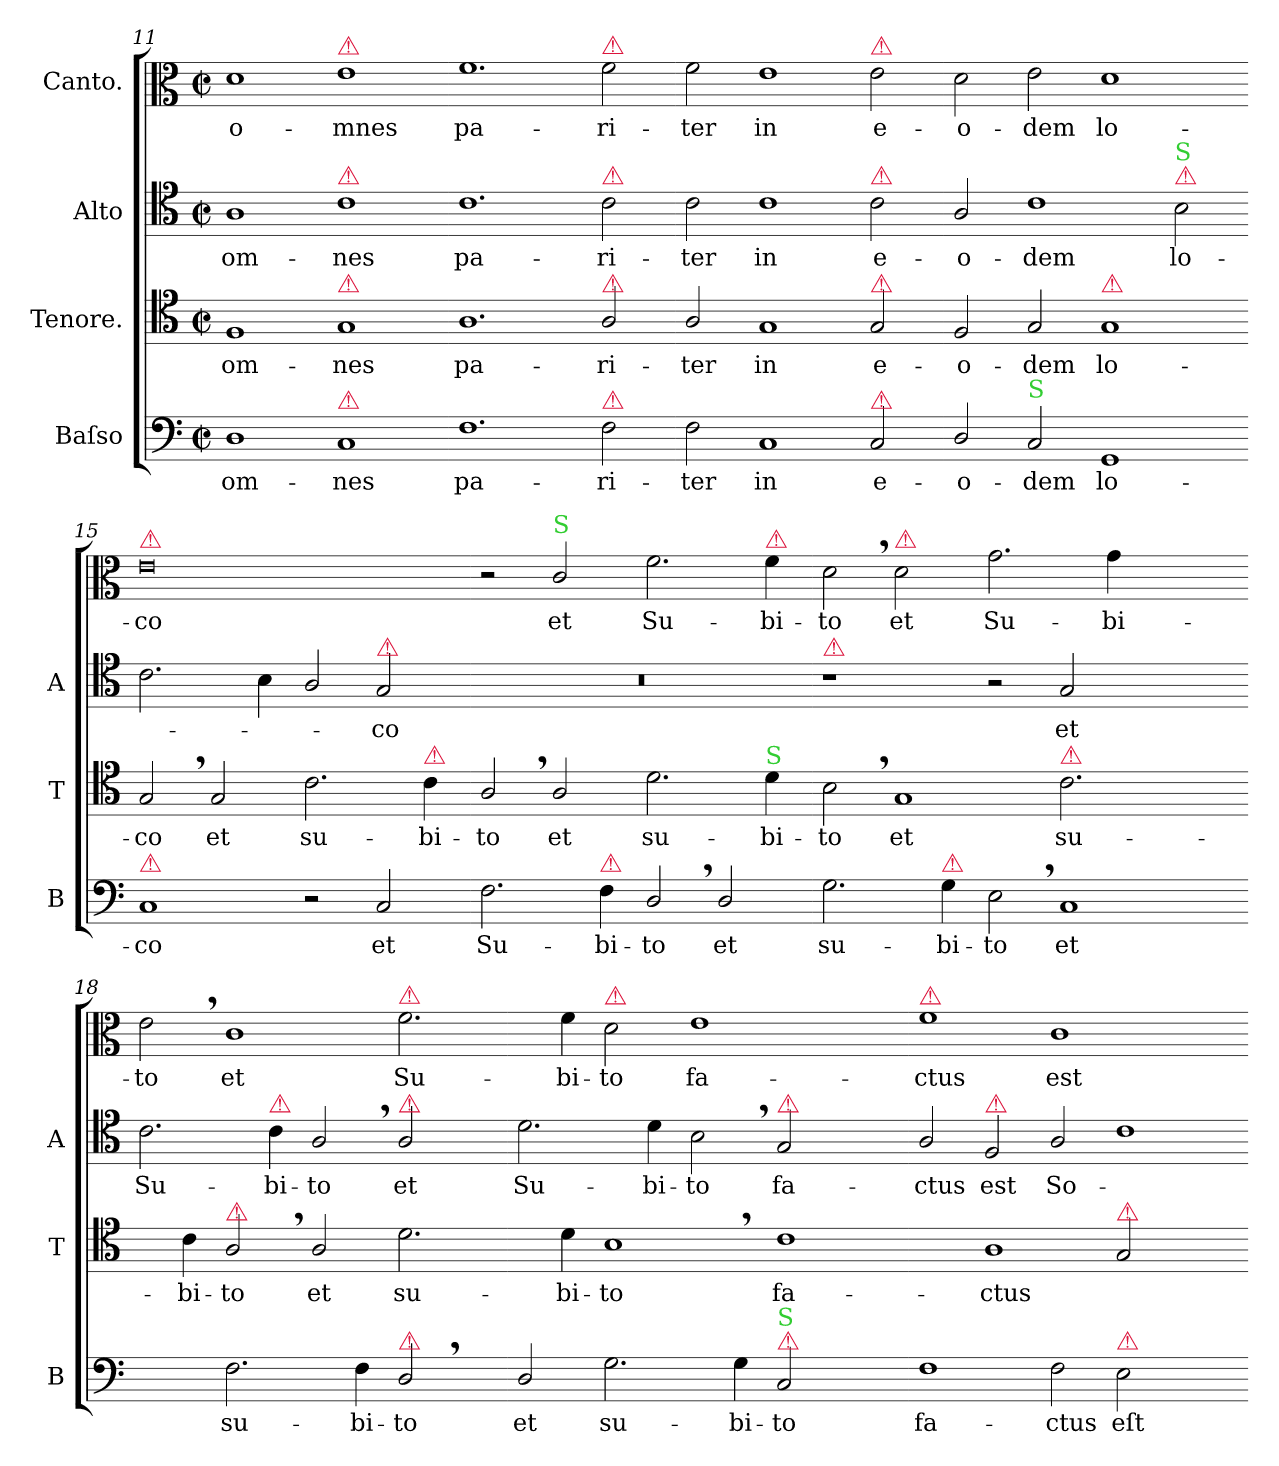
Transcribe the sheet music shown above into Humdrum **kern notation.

**kern	**text	**kern	**text	**kern	**text	**kern	**text
*part4	*part4	*part3	*part3	*part2	*part2	*part1	*part1
*staff4	*staff4	*staff3	*staff3	*staff2	*staff2	*staff1	*staff1
*I"Baſso	*	*I"Tenore.	*	*I"Alto	*	*I"Canto.	*
*I'B	*	*I'T	*	*I'A	*	*	*
*clefF4	*	*clefC4	*	*clefC4	*	*clefC3	*
*	*	*k[]	*	*k[]	*	*k[]	*
*M2/1	*	*M2/1	*	*M2/1	*	*M2/1	*
*met(c|)	*	*met(c|)	*	*met(c|)	*	*met(c|)	*
=11	=11	=11	=11	=11	=11	=11	=11
1D\	om-	1F/	om-	1A\	om-	1d\	o-
!	!	!	!	!	!	!LO:TX:a:color=crimson:t=⚠	!
!	!	!	!	!LO:TX:a:color=crimson:t=⚠	!	!	!
!	!	!LO:TX:a:color=crimson:t=⚠	!	!	!	!	!
!LO:TX:a:color=crimson:t=⚠	!	!	!	!	!	!	!
1C/	-nes	1G/	-nes	1c\	-nes	1e\	-mnes
=12-	=12-	=12-	=12-	=12-	=12-	=12-	=12-
1.F\	pa-	1.A\	pa-	1.c\	pa-	1.f\	pa-
!	!	!	!	!	!	!LO:TX:a:color=crimson:t=⚠	!
!	!	!	!	!LO:TX:a:color=crimson:t=⚠	!	!	!
!	!	!LO:TX:a:color=crimson:t=⚠	!	!	!	!	!
!LO:TX:a:color=crimson:t=⚠	!	!	!	!	!	!	!
2F\	-ri-	2A/	-ri-	2c\	-ri-	2f\	-ri-
=13-	=13-	=13-	=13-	=13-	=13-	=13-	=13-
2F\	-ter	2A/	-ter	2c\	-ter	2f\	-ter
1C/	in	1G/	in	1c\	in	1e\	in
!	!	!	!	!	!	!LO:TX:a:color=crimson:t=⚠	!
!	!	!	!	!LO:TX:a:color=crimson:t=⚠	!	!	!
!	!	!LO:TX:a:color=crimson:t=⚠	!	!	!	!	!
!LO:TX:a:color=crimson:t=⚠	!	!	!	!	!	!	!
2C/	e-	2G/	e-	2c\	e-	2e\	e-
=14-	=14-	=14-	=14-	=14-	=14-	=14-	=14-
2D/	-o-	2F/	-o-	2A/	-o-	2d\	-o-
!LO:TX:a:color=limegreen:t=S	!	!	!	!	!	!	!
2C/	-dem	2G/	-dem	1c\	-dem	2e\	-dem
!	!	!LO:TX:a:color=crimson:t=⚠	!	!	!	!	!
1GG/	lo-	1G/	lo-	.	.	1d\	lo-
!	!	!	!	!LO:TX:a:color=crimson:t=⚠	!	!	!
!	!	!	!	!LO:TX:a:color=limegreen:t=S	!	!	!
.	.	.	.	2B\	lo-	.	.
=15-	=15-	=15-	=15-	=15-	=15-	=15-	=15-
!	!	!	!	!	!	!LO:TX:a:color=crimson:t=⚠	!
!LO:TX:a:color=crimson:t=⚠	!	!	!	!	!	!	!
1C/	-co	2G,</	-co	2.c\	.	0e\	-co
.	.	2G/	et	.	.	.	.
.	.	.	.	4B\	.	.	.
2r	.	2.c\	su-	2A/	.	.	.
!	!	!	!	!LO:TX:a:color=crimson:t=⚠	!	!	!
2C/	et	.	.	2G/	-co	.	.
!	!	!LO:TX:a:color=crimson:t=⚠	!	!	!	!	!
.	.	4c\	-bi-	.	.	.	.
=16-	=16-	=16-	=16-	=16-	=16-	=16-	=16-
2.F\	Su-	2A,</	-to	0r	.	2r	.
!	!	!	!	!	!	!LO:TX:a:color=limegreen:t=S	!
!	!	!	!LO:LY:i	!	!	!	!
.	.	2A/	et	.	.	2c/	et
!LO:TX:a:color=crimson:t=⚠	!	!	!	!	!	!	!
4F\	-bi-	.	.	.	.	.	.
!	!	!	!LO:LY:i	!	!	!	!
2D,</	-to	2.d\	su-	.	.	2.f\	Su-
2D/	et	.	.	.	.	.	.
!	!	!	!	!	!	!LO:TX:a:color=crimson:t=⚠	!
!	!	!LO:TX:a:color=limegreen:t=S	!	!	!	!	!
!	!	!	!LO:LY:i	!	!	!	!
.	.	4d\	-bi-	.	.	4f\	-bi-
=17-	=17-	=17-	=17-	=17-	=17-	=17-	=17-
!	!	!	!	!LO:TX:a:color=crimson:t=⚠	!	!	!
!	!	!	!LO:LY:i	!	!	!	!
2.G\	su-	2B,<\	-to	1r	.	2d,<\	-to
!	!	!	!	!	!	!LO:TX:a:color=crimson:t=⚠	!
!	!	!	!LO:LY:i	!	!	!	!LO:LY:i
.	.	1G/	et	.	.	2d\	et
!LO:TX:a:color=crimson:t=⚠	!	!	!	!	!	!	!
4G\	-bi-	.	.	.	.	.	.
!	!	!	!	!	!	!	!LO:LY:i
2E,<\	-to	.	.	2r	.	2.g\	Su-
!	!	!LO:TX:a:color=crimson:t=⚠	!	!	!	!	!
!	!LO:LY:i	!	!LO:LY:i	!	!	!	!
1C/	et	2.c\	su-	2G/	et	.	.
!	!	!	!	!	!	!	!LO:LY:i
.	.	.	.	.	.	4g\	-bi-
.	.	.	.	2ryy	.	2ryy	.
.	.	4ryy	.	.	.	.	.
=18-	=18-	=18-	=18-	=18-	=18-	=18-	=18-
!	!	!	!	!	!	!	!LO:LY:i
2ryy	.	4ryy	.	2.c\	Su-	2e,<\	-to
!	!	!	!LO:LY:i	!	!	!	!
.	.	4c\	-bi-	.	.	.	.
!	!	!LO:TX:a:color=crimson:t=⚠	!	!	!	!	!
!	!LO:LY:i	!	!LO:LY:i	!	!	!	!LO:LY:i
2.F\	su-	2A,</	-to	.	.	1c\	et
!	!	!	!	!LO:TX:a:color=crimson:t=⚠	!	!	!
.	.	.	.	4c\	-bi-	.	.
!	!	!	!LO:LY:i	!	!	!	!
.	.	2A/	et	2A,</	-to	.	.
!	!LO:LY:i	!	!	!	!	!	!
4F\	-bi-	.	.	.	.	.	.
!	!	!	!	!	!	!LO:TX:a:color=crimson:t=⚠	!
!	!	!	!	!LO:TX:a:color=crimson:t=⚠	!	!	!
!LO:TX:a:color=crimson:t=⚠	!	!	!	!	!	!	!
!	!LO:LY:i	!	!LO:LY:i	!	!LO:LY:i	!	!LO:LY:i
2D,</	-to	2.d\	su-	2A/	et	2.f\	Su-
4ryy	.	.	.	4ryy	.	.	.
=19-	=19-	=19-	=19-	=19-	=19-	=19-	=19-
!	!LO:LY:i	!	!	!	!LO:LY:i	!	!
2D/	et	4ryy	.	2.d\	Su-	4ryy	.
!	!	!	!LO:LY:i	!	!	!	!LO:LY:i
.	.	4d\	-bi-	.	.	4f\	-bi-
!	!	!	!	!	!	!LO:TX:a:color=crimson:t=⚠	!
!	!LO:LY:i	!	!LO:LY:i	!	!	!	!LO:LY:i
2.G\	su-	1B,<\	-to	.	.	2d\	-to
!	!	!	!	!	!LO:LY:i	!	!
.	.	.	.	4d\	-bi-	.	.
!	!	!	!	!	!LO:LY:i	!	!
.	.	.	.	2B,<\	-to	1e\	fa-
!	!LO:LY:i	!	!	!	!	!	!
4G\	-bi-	.	.	.	.	.	.
!	!	!	!	!LO:TX:a:color=crimson:t=⚠	!	!	!
!LO:TX:a:color=crimson:t=⚠	!	!	!	!	!	!	!
!LO:TX:a:color=limegreen:t=S	!	!	!	!	!	!	!
!	!LO:LY:i	!	!	!	!	!	!
2C/	-to	1c\	fa-	2G/	fa-	.	.
2ryy	.	.	.	2ryy	.	2ryy	.
=20-	=20-	=20-	=20-	=20-	=20-	=20-	=20-
!	!	!	!	!	!	!LO:TX:a:color=crimson:t=⚠	!
1F\	fa-	2ryy	.	2A/	-ctus	1f\	-ctus
!	!	!	!	!LO:TX:a:color=crimson:t=⚠	!	!	!
.	.	1A\	-ctus	2F/	est	.	.
2F\	-ctus	.	.	2A/	So-	1c\	est
!	!	!LO:TX:a:color=crimson:t=⚠	!	!	!	!	!
!LO:TX:a:color=crimson:t=⚠	!	!	!	!	!	!	!
2E\	eſt	2G/	.	1c\	.	.	.
2ryy	.	2ryy	.	.	.	2ryy	.
=-	=-	=-	=-	=-	=-	=-	=-
*-	*-	*-	*-	*-	*-	*-	*-
